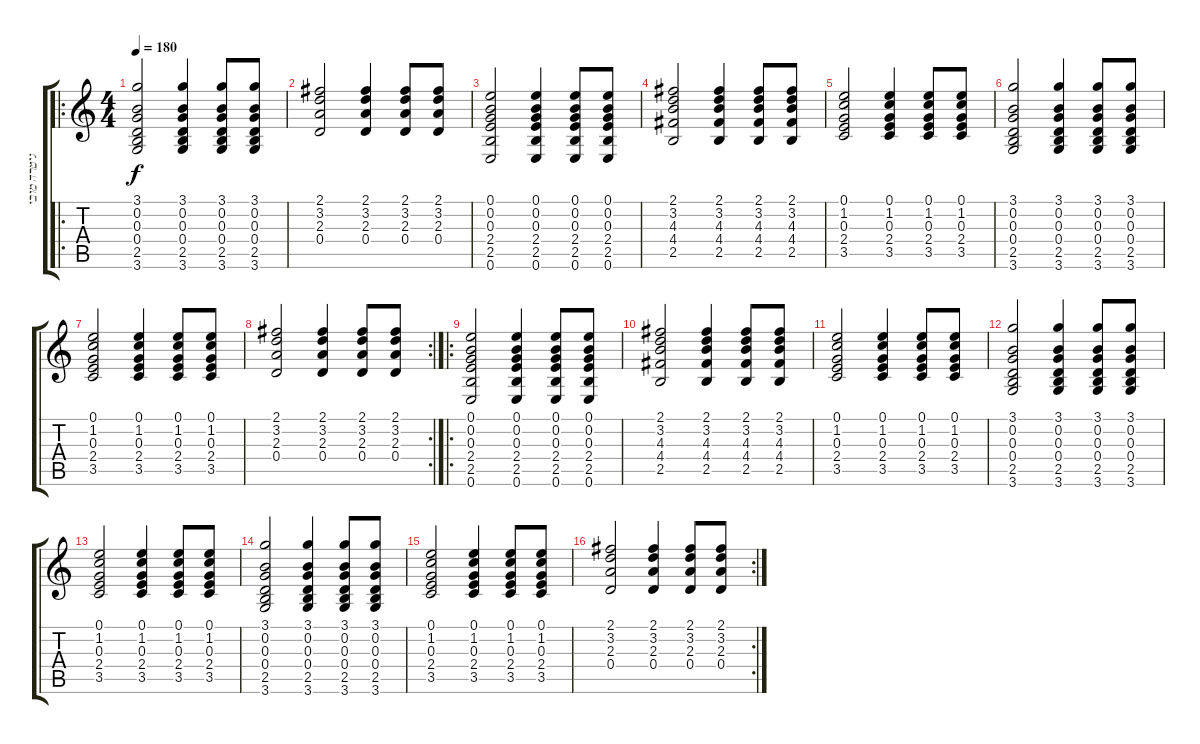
\track ("גיטרה מובילה" "גיטרה מובי") {instrument overdrivenguitar}
\staff {score tabs}
\tuning (E4 B3 G3 D3 A2 E2) {hide}
\ro
\ts (4 4)
\tempo 180
\clef g2
\ks c
(3.1 0.2 0.3 0.4 2.5 3.6).2{dy f} (3.1 0.2 0.3 0.4 2.5 3.6).4 (3.1 0.2 0.3 0.4 2.5 3.6).8 (3.1 0.2 0.3 0.4 2.5 3.6).8 |
(2.1 3.2 2.3 0.4).2 (2.1 3.2 2.3 0.4).4 (2.1 3.2 2.3 0.4).8 (2.1 3.2 2.3 0.4).8 |
(0.1 0.2 0.3 2.4 2.5 0.6).2 (0.1 0.2 0.3 2.4 2.5 0.6).4 (0.1 0.2 0.3 2.4 2.5 0.6).8 (0.1 0.2 0.3 2.4 2.5 0.6).8 |
(2.1 3.2 4.3 4.4 2.5).2 (2.1 3.2 4.3 4.4 2.5).4 (2.1 3.2 4.3 4.4 2.5).8 (2.1 3.2 4.3 4.4 2.5).8 |
(0.1 1.2 0.3 2.4 3.5).2 (0.1 1.2 0.3 2.4 3.5).4 (0.1 1.2 0.3 2.4 3.5).8 (0.1 1.2 0.3 2.4 3.5).8 |
(3.1 0.2 0.3 0.4 2.5 3.6).2 (3.1 0.2 0.3 0.4 2.5 3.6).4 (3.1 0.2 0.3 0.4 2.5 3.6).8 (3.1 0.2 0.3 0.4 2.5 3.6).8 |
(0.1 1.2 0.3 2.4 3.5).2 (0.1 1.2 0.3 2.4 3.5).4 (0.1 1.2 0.3 2.4 3.5).8 (0.1 1.2 0.3 2.4 3.5).8 |
\rc 2
(2.1 3.2 2.3 0.4).2 (2.1 3.2 2.3 0.4).4 (2.1 3.2 2.3 0.4).8 (2.1 3.2 2.3 0.4).8 |
\ro
(0.1 0.2 0.3 2.4 2.5 0.6).2 (0.1 0.2 0.3 2.4 2.5 0.6).4 (0.1 0.2 0.3 2.4 2.5 0.6).8 (0.1 0.2 0.3 2.4 2.5 0.6).8 |
(2.1 3.2 4.3 4.4 2.5).2 (2.1 3.2 4.3 4.4 2.5).4 (2.1 3.2 4.3 4.4 2.5).8 (2.1 3.2 4.3 4.4 2.5).8 |
(0.1 1.2 0.3 2.4 3.5).2 (0.1 1.2 0.3 2.4 3.5).4 (0.1 1.2 0.3 2.4 3.5).8 (0.1 1.2 0.3 2.4 3.5).8 |
(3.1 0.2 0.3 0.4 2.5 3.6).2 (3.1 0.2 0.3 0.4 2.5 3.6).4 (3.1 0.2 0.3 0.4 2.5 3.6).8 (3.1 0.2 0.3 0.4 2.5 3.6).8 |
(0.1 1.2 0.3 2.4 3.5).2 (0.1 1.2 0.3 2.4 3.5).4 (0.1 1.2 0.3 2.4 3.5).8 (0.1 1.2 0.3 2.4 3.5).8 |
(3.1 0.2 0.3 0.4 2.5 3.6).2 (3.1 0.2 0.3 0.4 2.5 3.6).4 (3.1 0.2 0.3 0.4 2.5 3.6).8 (3.1 0.2 0.3 0.4 2.5 3.6).8 |
(0.1 1.2 0.3 2.4 3.5).2 (0.1 1.2 0.3 2.4 3.5).4 (0.1 1.2 0.3 2.4 3.5).8 (0.1 1.2 0.3 2.4 3.5).8 |
\rc 2
(2.1 3.2 2.3 0.4).2 (2.1 3.2 2.3 0.4).4 (2.1 3.2 2.3 0.4).8 (2.1 3.2 2.3 0.4).8
